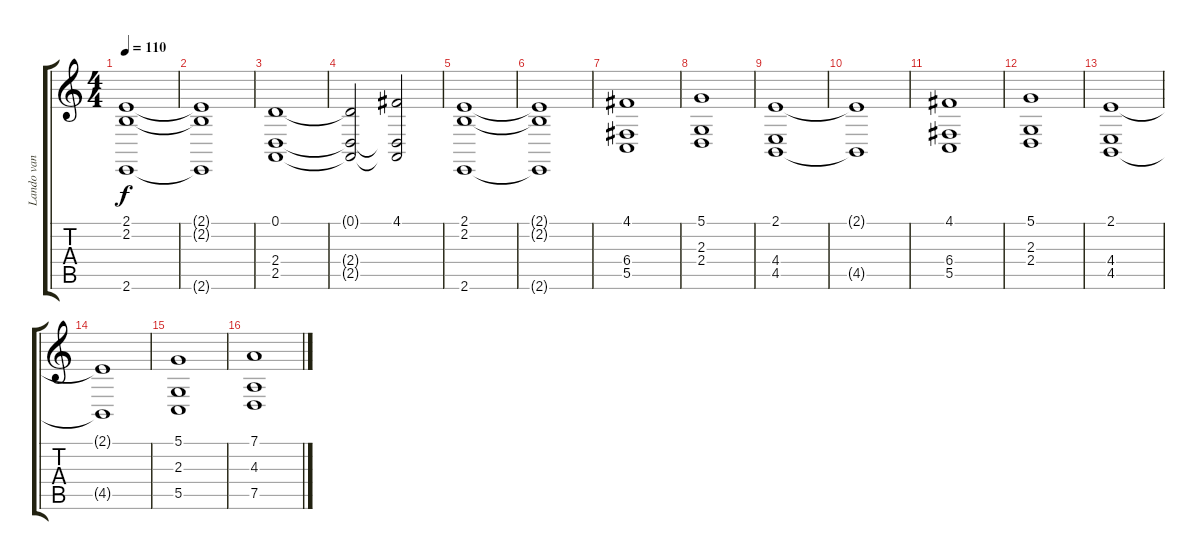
\track ("Lando van Gils" "Lando van ") {instrument stringensemble1}
\staff {score tabs}
\tuning (D4 A3 F3 C3 G2 D2) {hide}
\ts (4 4)
\tempo 110
\clef g2
\ks c
(2.1{t} 2.2{t} 2.6{t}).1{dy f} |
(2.1{t} 2.2{t} 2.6{t}).1 |
(0.1 2.4 2.5).1 |
(0.1{t} 2.4{t} 2.5{t}).2 (4.1 2.4{t} 2.5{t}).2 |
(2.1 2.2 2.6).1 |
(2.1{t} 2.2{t} 2.6{t}).1 |
(4.1 6.4 5.5).1 |
(5.1 2.3 2.4).1 |
(2.1 4.4 4.5).1 |
(2.1{t} 4.5{t}).1 |
(4.1 6.4 5.5).1 |
(5.1 2.3 2.4).1 |
(2.1 4.4 4.5).1 |
(2.1{t} 4.5{t}).1 |
(5.1 2.3 5.5).1 |
(7.1 4.3 7.5).1
